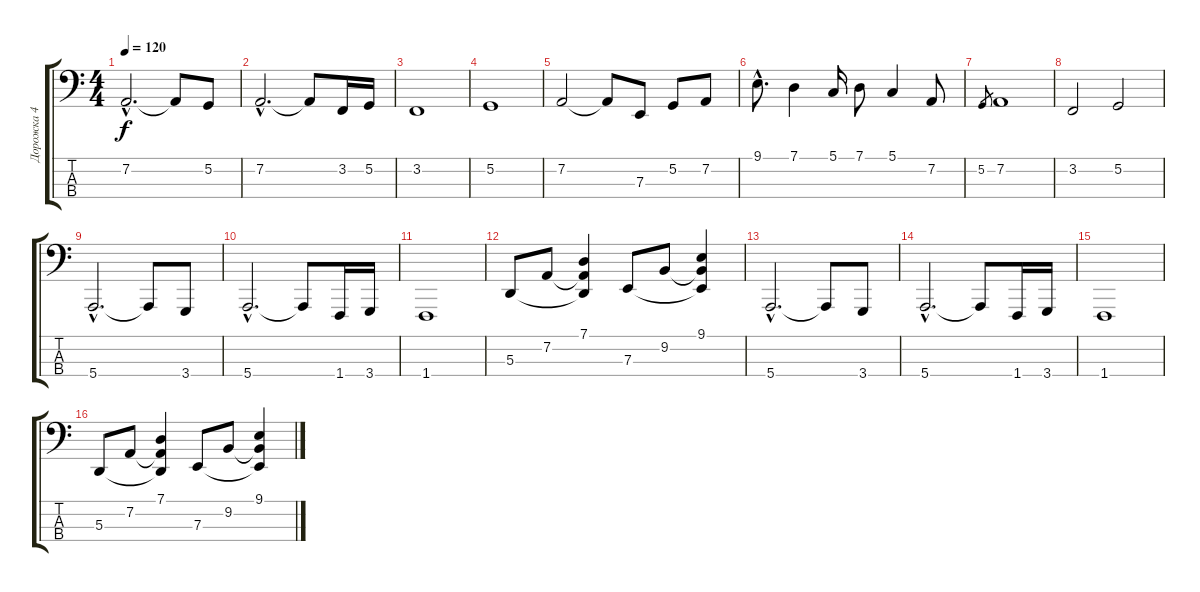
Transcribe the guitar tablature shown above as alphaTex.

\track ("Дорожка 4" "Дорожка 4") {instrument acousticgrandpiano}
\staff {score tabs}
\tuning (G2 D2 A1 E1) {hide}
\ts (4 4)
\tempo 120
\clef f4
\ks c
7.2{hac}.2{d dy f} 7.2{t}.8 5.2.8 |
7.2{hac}.2{d} 7.2{t}.8 3.2.16 5.2.16 |
3.2.1 |
5.2.1 |
7.2.2 7.2{t}.8 7.3.8 5.2.8 7.2.8 |
9.1{hac}.8{d} 7.1.4 5.1.16 7.1.8 5.1.4 7.2.8 |
5.2.8{gr} 7.2.1 |
3.2.2 5.2.2 |
5.4{hac}.2{d} 5.4{t}.8 3.4.8 |
5.4{hac}.2{d} 5.4{t}.8 1.4.16 3.4.16 |
1.4.1 |
5.3.8 7.2.8 (7.1 7.2{t} 5.3{t}).4 7.3.8 9.2.8 (9.1 9.2{t} 7.3{t}).4 |
5.4{hac}.2{d} 5.4{t}.8 3.4.8 |
5.4{hac}.2{d} 5.4{t}.8 1.4.16 3.4.16 |
1.4.1 |
5.3.8 7.2.8 (7.1 7.2{t} 5.3{t}).4 7.3.8 9.2.8 (9.1 9.2{t} 7.3{t}).4
